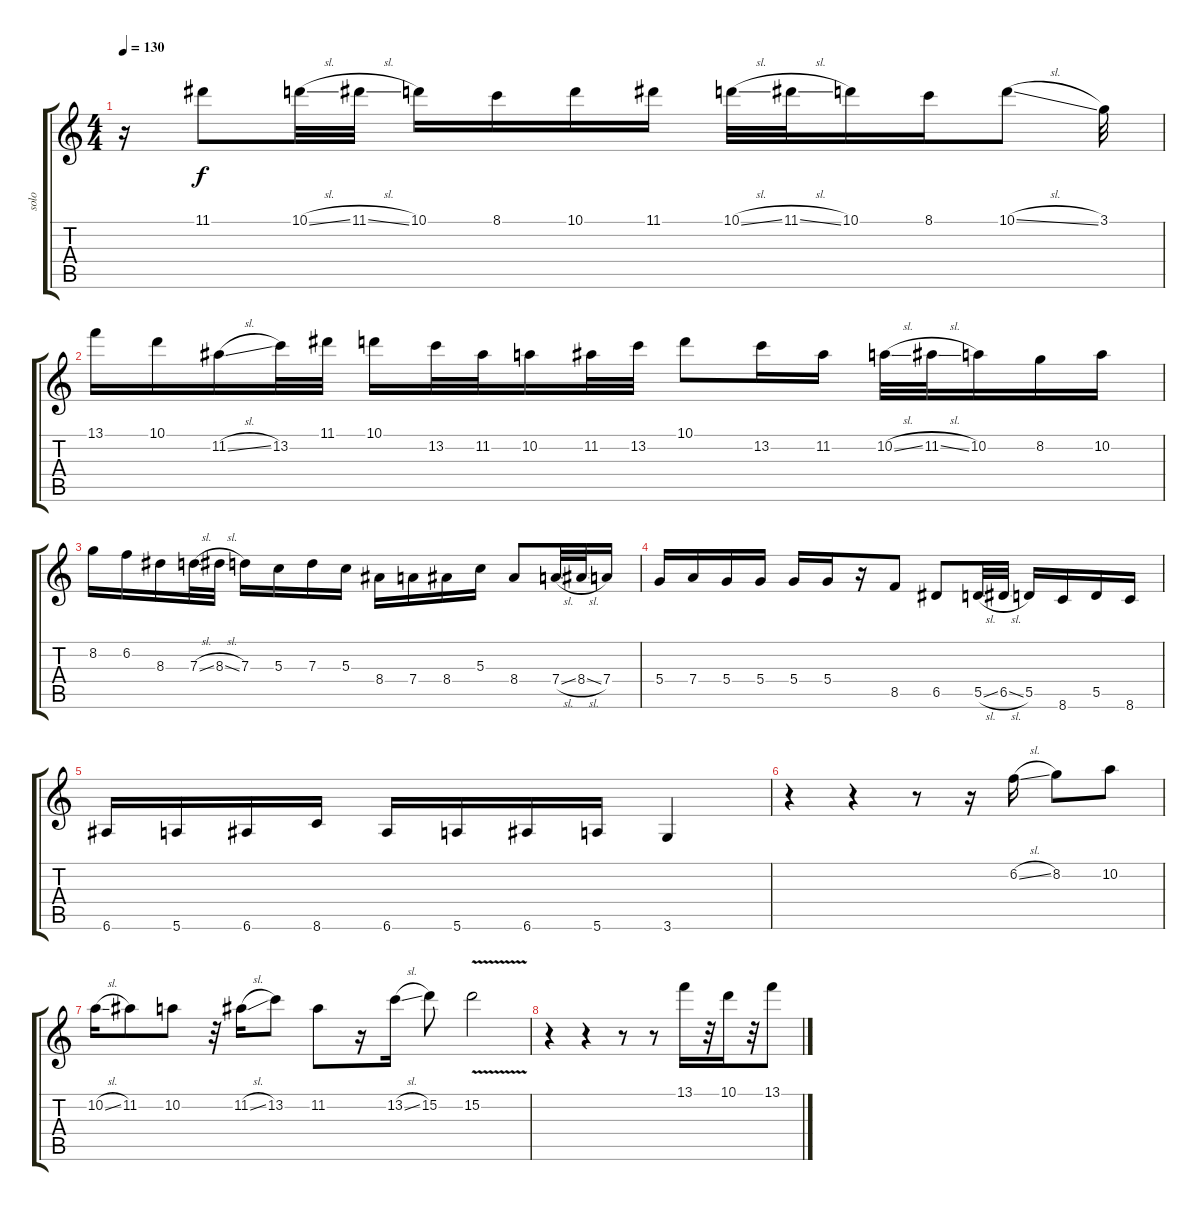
\track ("solo" "solo") {instrument acousticguitarsteel}
\staff {score tabs}
\tuning (E4 B3 G3 D3 A2 E2) {hide}
\ts (4 4)
\tempo 130
\clef g2
\ks c
r.16{dy f} 11.1.8 10.1{sl}.32 11.1{sl}.32 10.1.16 8.1.16 10.1.16 11.1.16 10.1{sl}.32 11.1{sl}.32 10.1.16 8.1.16 10.1{sl}.8 3.1.32 |
13.1.16 10.1.16 11.2{sl}.16 13.2.32 11.1.32 10.1.16 13.2.32 11.2.32 10.2.16 11.2.32 13.2.32 10.1.8 13.2.16 11.2.16 10.2{sl}.32 11.2{sl}.32 10.2.16 8.2.16 10.2.16 |
8.2.16 6.2.16 8.3.16 7.3{sl}.32 8.3{sl}.32 7.3.16 5.3.16 7.3.16 5.3.16 8.4.16 7.4.16 8.4.16 5.3.16 8.4.8 7.4{sl}.32 8.4{sl}.32 7.4.16 |
5.4.16 7.4.16 5.4.16 5.4.16 5.4.16 5.4.16 r.16 8.5.8 6.5.8 5.5{sl}.32 6.5{sl}.32 5.5.16 8.6.16 5.5.16 8.6.16 |
6.6.16 5.6.16 6.6.16 8.6.16 6.6.16 5.6.16 6.6.16 5.6.16 3.6.4 |
r.4 r.4 r.8 r.16 6.2{sl}.16 8.2.8 10.2.8 |
10.2{sl}.16 11.2.8 10.2.8 r.32 11.2{sl}.16 13.2.8 11.2.8 r.16 13.2{sl}.16 15.2.8 15.2{v}.2 |
r.4 r.4 r.8 r.8 13.1.16 r.32 10.1.16 r.32 13.1.8
